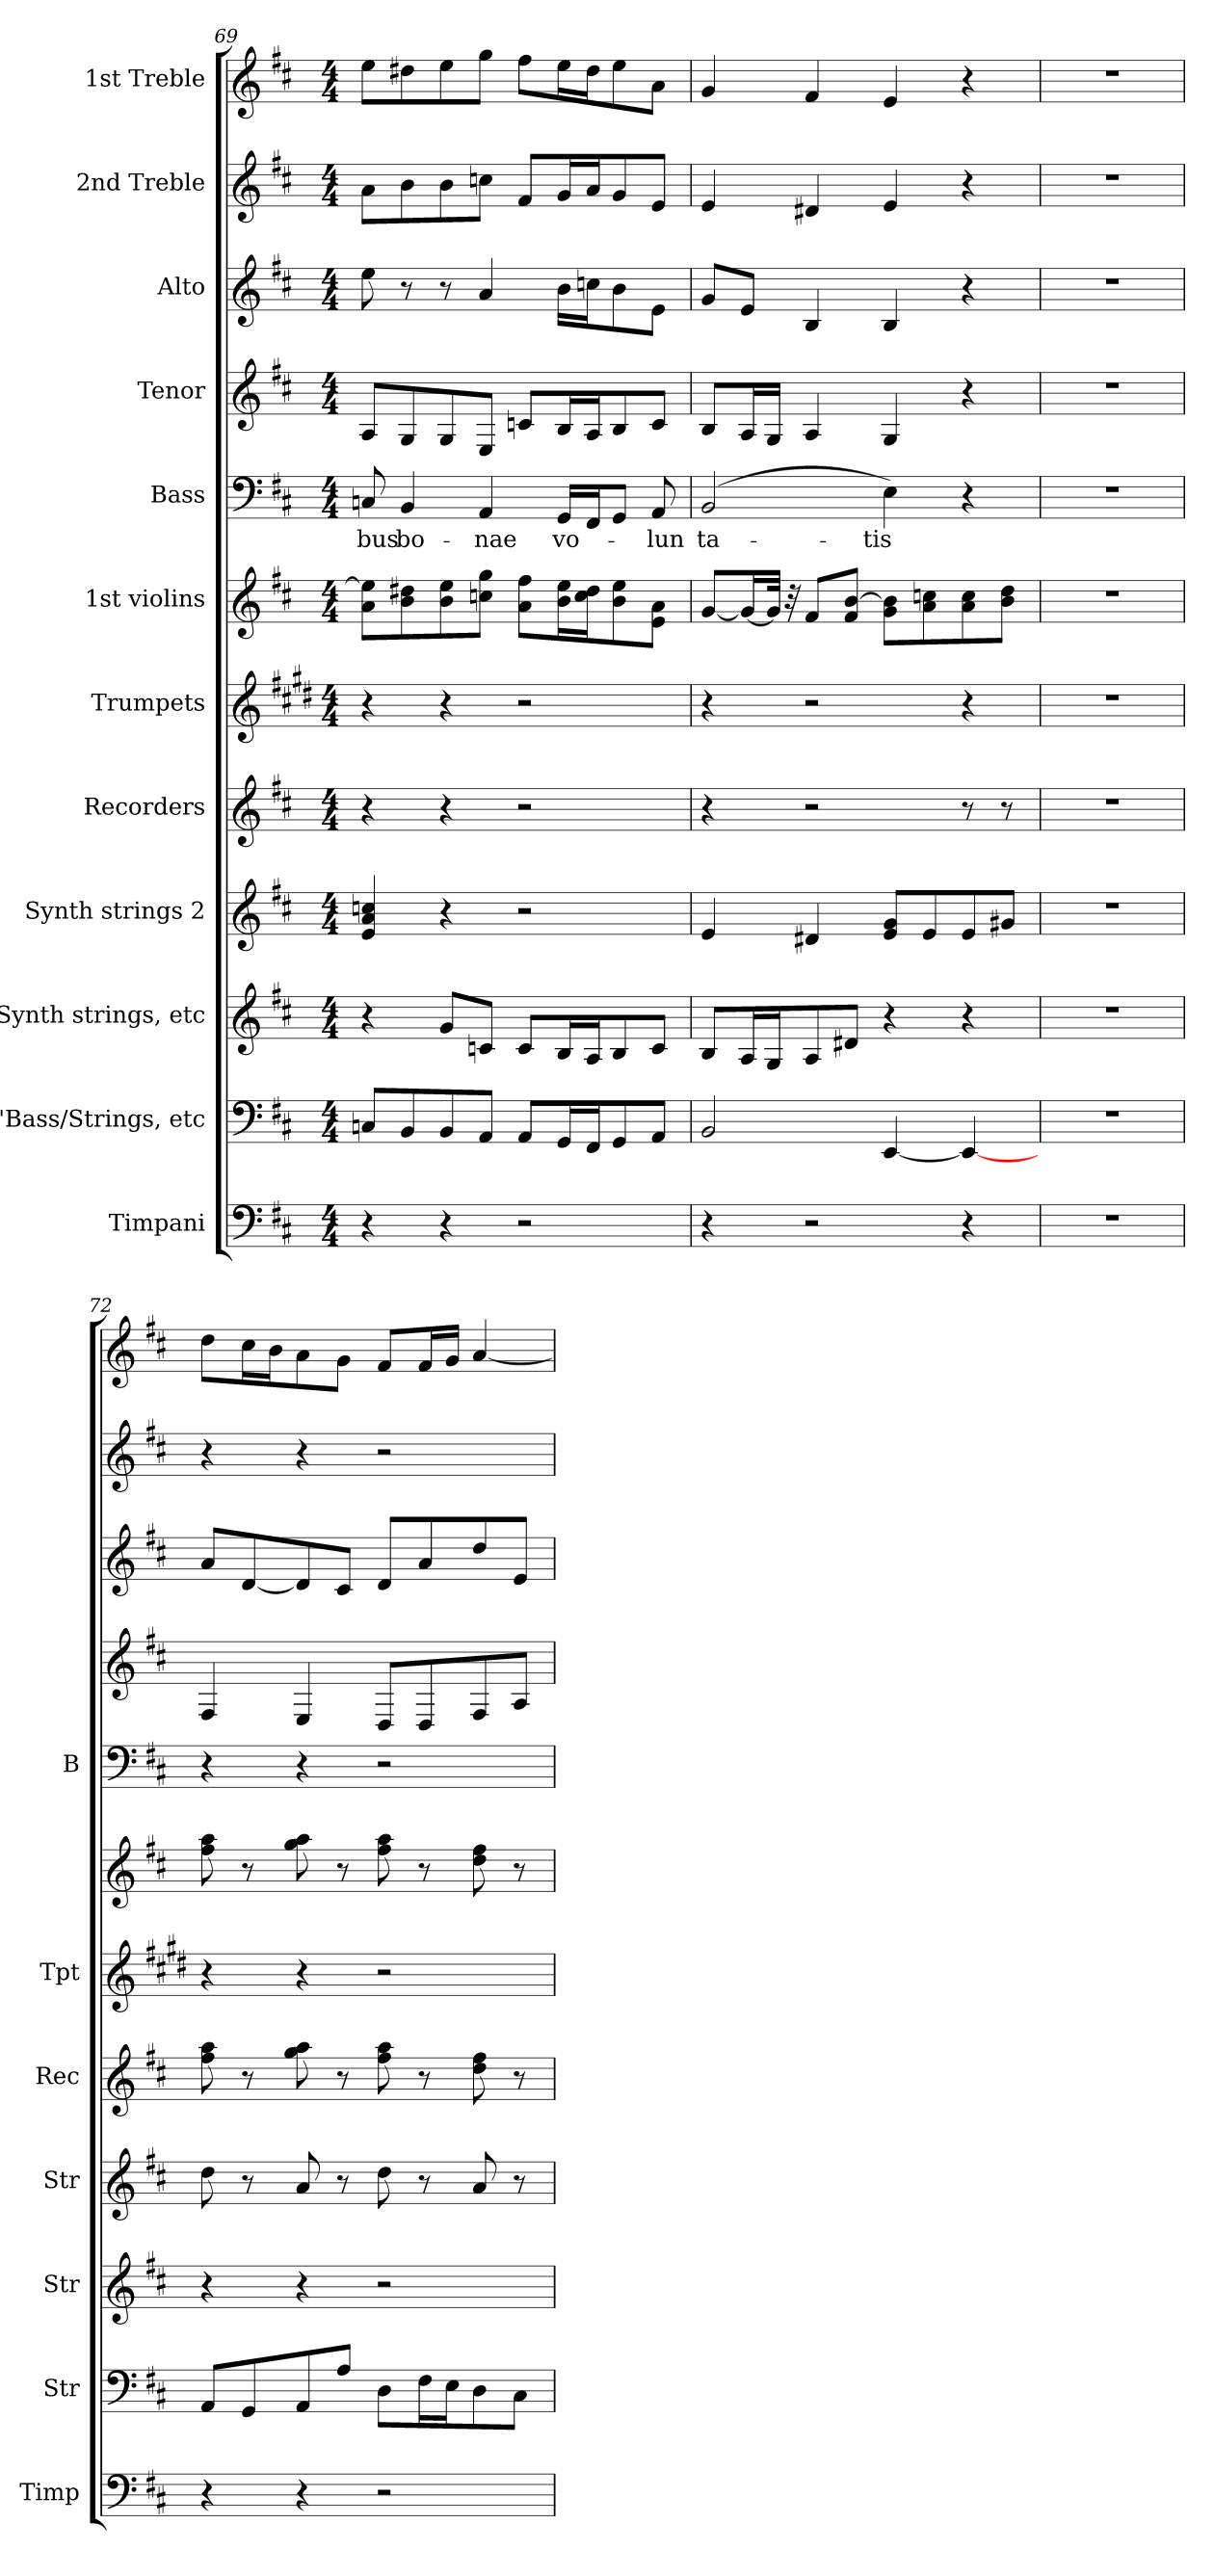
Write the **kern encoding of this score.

**kern	**kern	**kern	**kern	**kern	**kern	**kern	**kern	**text	**kern	**kern	**kern	**kern
*part12	*part11	*part10	*part9	*part8	*part7	*part6	*part5	*part5	*part4	*part3	*part2	*part1
*staff12	*staff11	*staff10	*staff9	*staff8	*staff7	*staff6	*staff5	*staff5	*staff4	*staff3	*staff2	*staff1
*I"Timpani	*I"D'Bass/Strings, etc	*I"Synth strings, etc	*I"Synth strings 2	*I"Recorders	*I"Trumpets	*I"1st violins	*I"Bass	*	*I"Tenor	*I"Alto	*I"2nd Treble	*I"1st Treble
*I'Timp	*I'Str	*I'Str	*I'Str	*I'Rec	*I'Tpt	*	*I'B	*	*	*	*	*
*clefF4	*clefF4	*clefG2	*clefG2	*clefG2	*clefG2	*clefG2	*clefF4	*	*clefG2	*clefG2	*clefG2	*clefG2
*	*	*	*	*	*ITrd1c2	*	*	*	*	*	*	*
*k[f#c#]	*k[f#c#]	*k[f#c#]	*k[f#c#]	*k[f#c#]	*k[f#c#]	*k[f#c#]	*k[f#c#]	*	*k[f#c#]	*k[f#c#]	*k[f#c#]	*k[f#c#]
*D:	*D:	*D:	*D:	*D:	*D:	*D:	*D:	*	*D:	*D:	*D:	*D:
*M4/4	*M4/4	*M4/4	*M4/4	*M4/4	*M4/4	*M4/4	*M4/4	*	*M4/4	*M4/4	*M4/4	*M4/4
=69	=69	=69	=69	=69	=69	=69	=69	=69	=69	=69	=69	=69
4r	8Cn/L	4r	4e/ 4a/ 4ccn/	4r	4r	8a\ 8ee\]L	8Cn/	-bus	8A/L	8ee\	8a\L	8ee\L
.	8BB/	.	.	.	.	8b\ 8dd#X\	4BB/	bo-	8G/	8r	8b\	8dd#X\
4r	8BB/	8g/L	4r	4r	4r	8b\ 8ee\	.	.	8G/	8r	8b\	8ee\
.	8AA/J	8cn/J	.	.	.	8ccn\ 8gg\J	4AA/	-nae	8E/J	4a/	8ccn\J	8gg\J
2r	8AA/L	8c/L	2r	2r	2r	8a\ 8ff#\L	.	.	8cn/L	.	8f#/L	8ff#\L
.	16GG/L	16B/L	.	.	.	16b\ 16ee\L	16GG/LL	vo-	16B/L	16b\LL	16g/L	16ee\L
.	16FF#/J	16A/J	.	.	.	16cc\ 16dd#\J	16FF#/J	.	16A/J	16ccn\J	16a/J	16dd#\J
.	8GG/	8B/	.	.	.	8b\ 8ee\	8GG/J	.	8B/	8b\	8g/	8ee\
.	8AA/J	8c/J	.	.	.	8e\ 8a\J	8AA/	-lun	8c/J	8e\J	8e/J	8a\J
=70	=70	=70	=70	=70	=70	=70	=70	=70	=70	=70	=70	=70
4r	2BB/	8B/L	4e/	4r	4r	[8g/L	(2BB/	ta-	8B/L	8g/L	4e/	4g/
.	.	16A/L	.	.	.	16g/L_	.	.	16A/L	8e/J	.	.
.	.	16G/J	.	.	.	32g/JJk]	.	.	16G/JJ	.	.	.
.	.	.	.	.	.	32r	.	.	.	.	.	.
2r	.	8A/	4d#X/	2r	2r	8f#/L	.	.	4A/	4B/	4d#X/	4f#/
.	.	8d#X/J	.	.	.	8f#/ [8b/J	.	.	.	.	.	.
.	[4EE/	4r	8e/ 8g/L	.	.	8g\ 8b\]L	4E\)	-tis	4G/	4B/	4e/	4e/
.	.	.	8e/	.	.	8a\ 8ccn\	.	.	.	.	.	.
4r	4EE/_	4r	8e/	8r	4r	8a\ 8cc\	4r	.	4r	4r	4r	4r
.	.	.	8g#X/J	8r	.	8b\ 8dd\J	.	.	.	.	.	.
!!LO:PB:g=z
=71	=71	=71	=71	=71	=71	=71	=71	=71	=71	=71	=71	=71
1r	1r	1r	1r	1r	1r	1r	1r	.	1r	1r	1r	1r
=72	=72	=72	=72	=72	=72	=72	=72	=72	=72	=72	=72	=72
4r	8AA/L	4r	8dd\	8ff#\ 8aa\	4r	8ff#\ 8aa\	4r	.	4F#/	8a/L	4r	8dd\L
.	8GG/	.	8r	8r	.	8r	.	.	.	[8d/	.	16cc#\L
.	.	.	.	.	.	.	.	.	.	.	.	16b\J
4r	8AA/	4r	8a/	8gg\ 8aa\	4r	8gg\ 8aa\	4r	.	4E/	8d/]	4r	8a\
.	8A/J	.	8r	8r	.	8r	.	.	.	8c#/J	.	8g\J
2r	8D\L	2r	8dd\	8ff#\ 8aa\	2r	8ff#\ 8aa\	2r	.	8D/L	8d/L	2r	8f#/L
.	16F#\L	.	8r	8r	.	8r	.	.	8D/	8a/	.	16f#/L
.	16E\J	.	.	.	.	.	.	.	.	.	.	16g/JJ
.	8D\	.	8a/	8dd\ 8ff#\	.	8dd\ 8ff#\	.	.	8F#/	8dd/	.	[4a/
.	8C#\J	.	8r	8r	.	8r	.	.	8A/J	8e/J	.	.
=	=	=	=	=	=	=	=	=	=	=	=	=
*-	*-	*-	*-	*-	*-	*-	*-	*-	*-	*-	*-	*-
